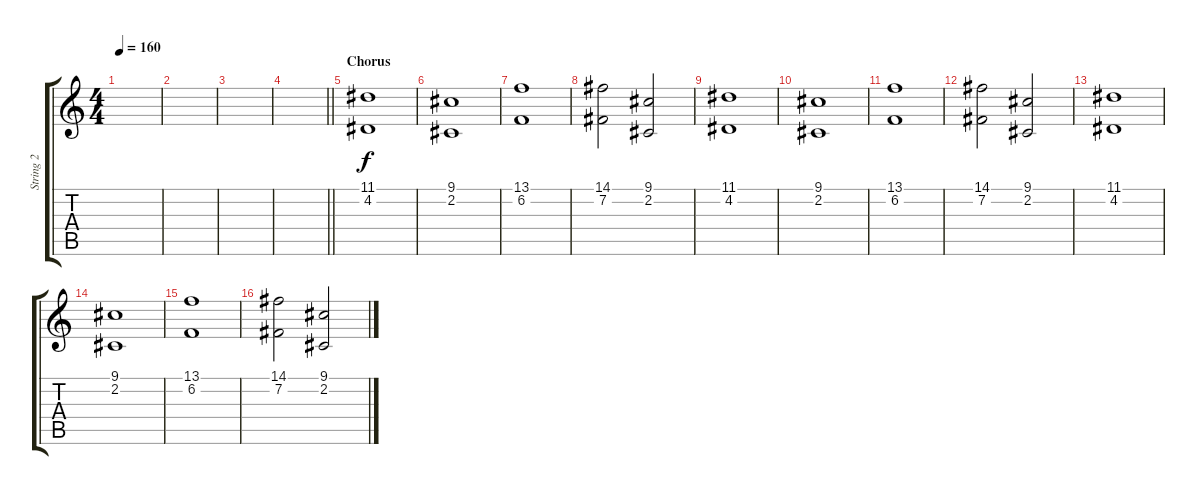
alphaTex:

\track ("String 2" "String 2") {instrument stringensemble2}
\staff {score tabs}
\tuning (E4 B3 G3 D3 A2 E2) {hide}
\ts (4 4)
\tempo 160
\clef g2
\ks c
|
|
|
\barLineRight lightlight
|
\section ("" "Chorus")
(11.1 4.2).1 |
(9.1 2.2).1 |
(13.1 6.2).1 |
(14.1 7.2).2 (9.1 2.2).2 |
(11.1 4.2).1 |
(9.1 2.2).1 |
(13.1 6.2).1 |
(14.1 7.2).2 (9.1 2.2).2 |
(11.1 4.2).1 |
(9.1 2.2).1 |
(13.1 6.2).1 |
(14.1 7.2).2 (9.1 2.2).2
